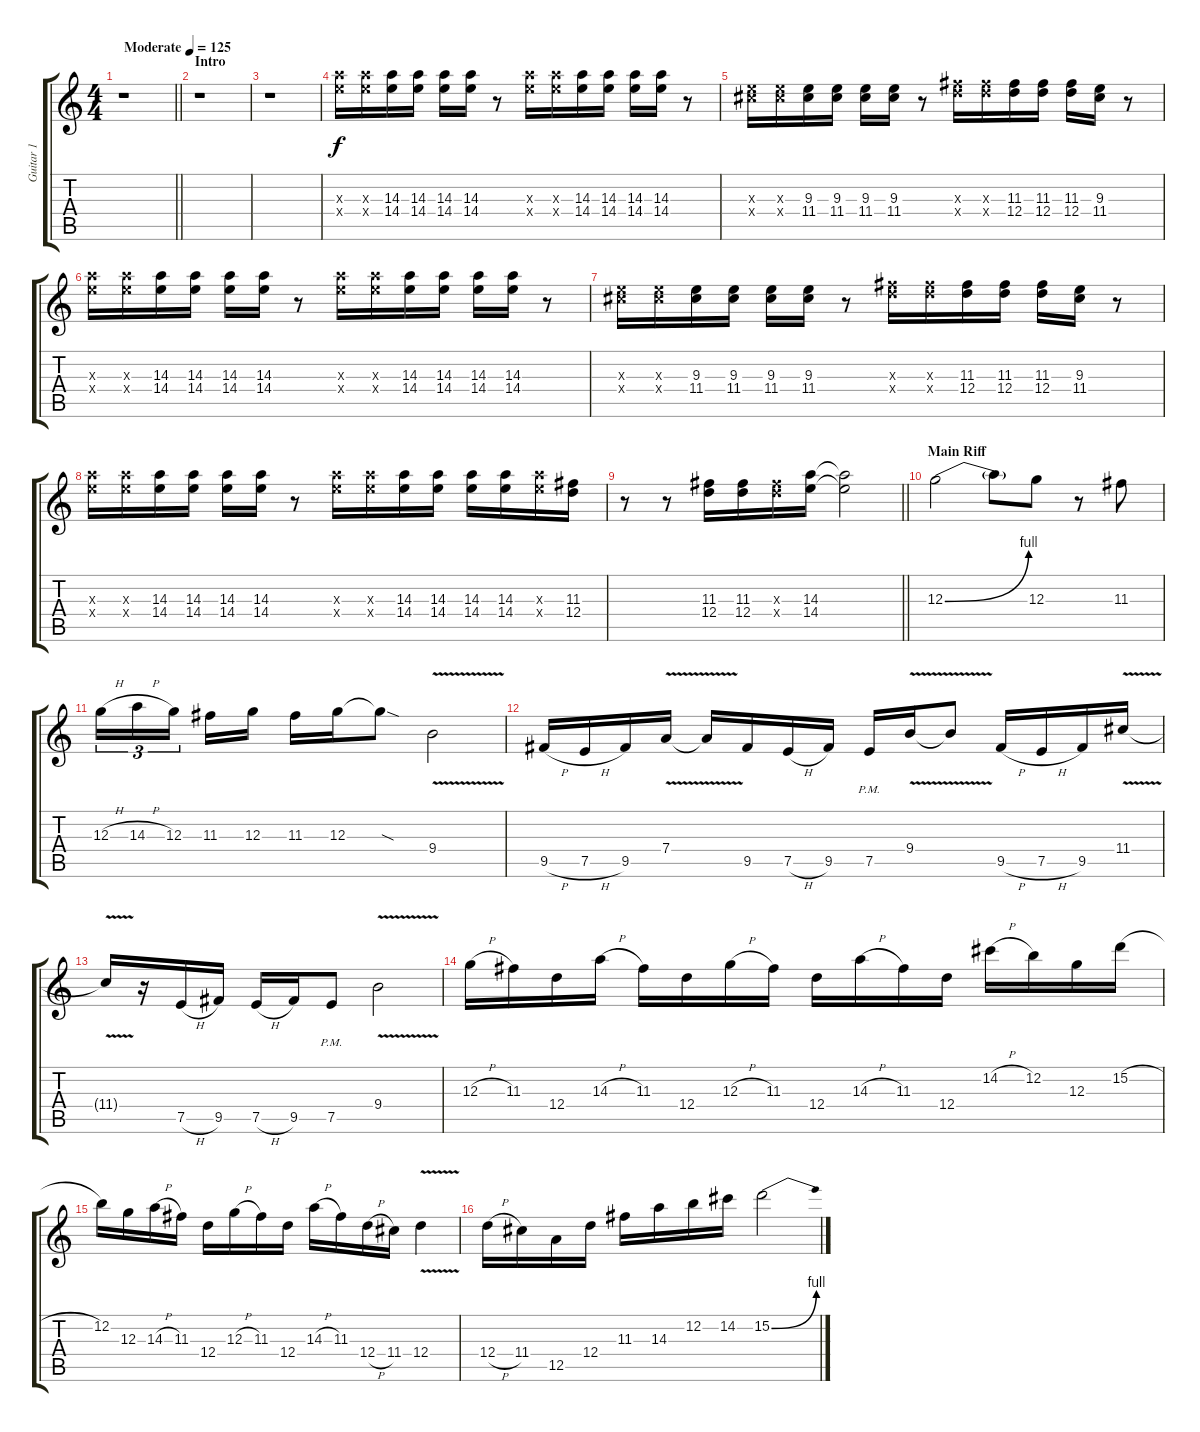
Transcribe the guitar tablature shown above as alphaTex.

\track ("Guitar 1" "Guitar 1") {instrument overdrivenguitar}
\staff {score tabs}
\tuning (E4 B3 G3 D3 A2 E2) {hide}
\ts (4 4)
\tempo (125 "Moderate")
\clef g2
\barLineRight lightlight
\ks c
r.1{dy f instrument overdrivenguitar} |
\section ("" "Intro")
r.1 |
r.1 |
(14.3{x} 14.4{x}).16 (14.3{x} 14.4{x}).16 (14.3 14.4).16 (14.3 14.4).16 (14.3 14.4).16 (14.3 14.4).16 r.8 (14.3{x} 14.4{x}).16 (14.3{x} 14.4{x}).16 (14.3 14.4).16 (14.3 14.4).16 (14.3 14.4).16 (14.3 14.4).16 r.8 |
(9.3{x} 11.4{x}).16 (9.3{x} 11.4{x}).16 (9.3 11.4).16 (9.3 11.4).16 (9.3 11.4).16 (9.3 11.4).16 r.8 (11.3{x} 12.4{x}).16 (11.3{x} 12.4{x}).16 (11.3 12.4).16 (11.3 12.4).16 (11.3 12.4).16 (9.3 11.4).16 r.8 |
(14.3{x} 14.4{x}).16 (14.3{x} 14.4{x}).16 (14.3 14.4).16 (14.3 14.4).16 (14.3 14.4).16 (14.3 14.4).16 r.8 (14.3{x} 14.4{x}).16 (14.3{x} 14.4{x}).16 (14.3 14.4).16 (14.3 14.4).16 (14.3 14.4).16 (14.3 14.4).16 r.8 |
(9.3{x} 11.4{x}).16 (9.3{x} 11.4{x}).16 (9.3 11.4).16 (9.3 11.4).16 (9.3 11.4).16 (9.3 11.4).16 r.8 (11.3{x} 12.4{x}).16 (11.3{x} 12.4{x}).16 (11.3 12.4).16 (11.3 12.4).16 (11.3 12.4).16 (9.3 11.4).16 r.8 |
(14.3{x} 14.4{x}).16 (14.3{x} 14.4{x}).16 (14.3 14.4).16 (14.3 14.4).16 (14.3 14.4).16 (14.3 14.4).16 r.8 (14.3{x} 14.4{x}).16 (14.3{x} 14.4{x}).16 (14.3 14.4).16 (14.3 14.4).16 (14.3 14.4).16 (14.3 14.4).16 (14.3{x} 14.4{x}).16 (11.3 12.4).16 |
\barLineRight lightlight
r.8 r.8 (11.3 12.4).16 (11.3 12.4).16 (11.3{x} 12.4{x}).16 (14.3 14.4).16 (14.3{t} 14.4{t}).2 |
\section ("" "Main Riff")
12.3{be (bend 0 0 60 4)}.2 12.3{t}.8 12.3.8 r.8 11.3.8 |
12.3{h}.16{tu (3 2)} 14.3{h}.16{tu (3 2)} 12.3.16{tu (3 2) beam splitsecondary} 11.3.16 12.3.16 11.3.16 12.3.16 12.3{sod t}.8 9.4{v}.2 |
9.5{h}.16 7.5{h}.16 9.5.16 7.4{v}.16 7.4{t}.16 9.5.16 7.5{h}.16 9.5.16 7.5{pm}.16 9.4{v}.16 9.4{t}.8 9.5{h}.16 7.5{h}.16 9.5.16 11.4{v}.16 |
11.4{t}.16 r.16 7.5{h}.16 9.5.16 7.5{h}.16 9.5.16 7.5{pm}.8 9.4{v}.2 |
12.3{h}.16 11.3.16 12.4.16 14.3{h}.16 11.3.16 12.4.16 12.3{h}.16 11.3.16 12.4.16 14.3{h}.16 11.3.16 12.4.16 14.2{h}.16 12.2.16 12.3.16 15.2{h}.16 |
12.2.16 12.3.16 14.3{h}.16 11.3.16 12.4.16 12.3{h}.16 11.3.16 12.4.16 14.3{h}.16 11.3.16 12.4{h}.16 11.4.16 12.4{v}.4 |
12.4{h}.16 11.4.16 12.5.16 12.4.16 11.3.16 14.3.16 12.2.16 14.2.16 15.2{be (bend 0 0 60 4)}.2
